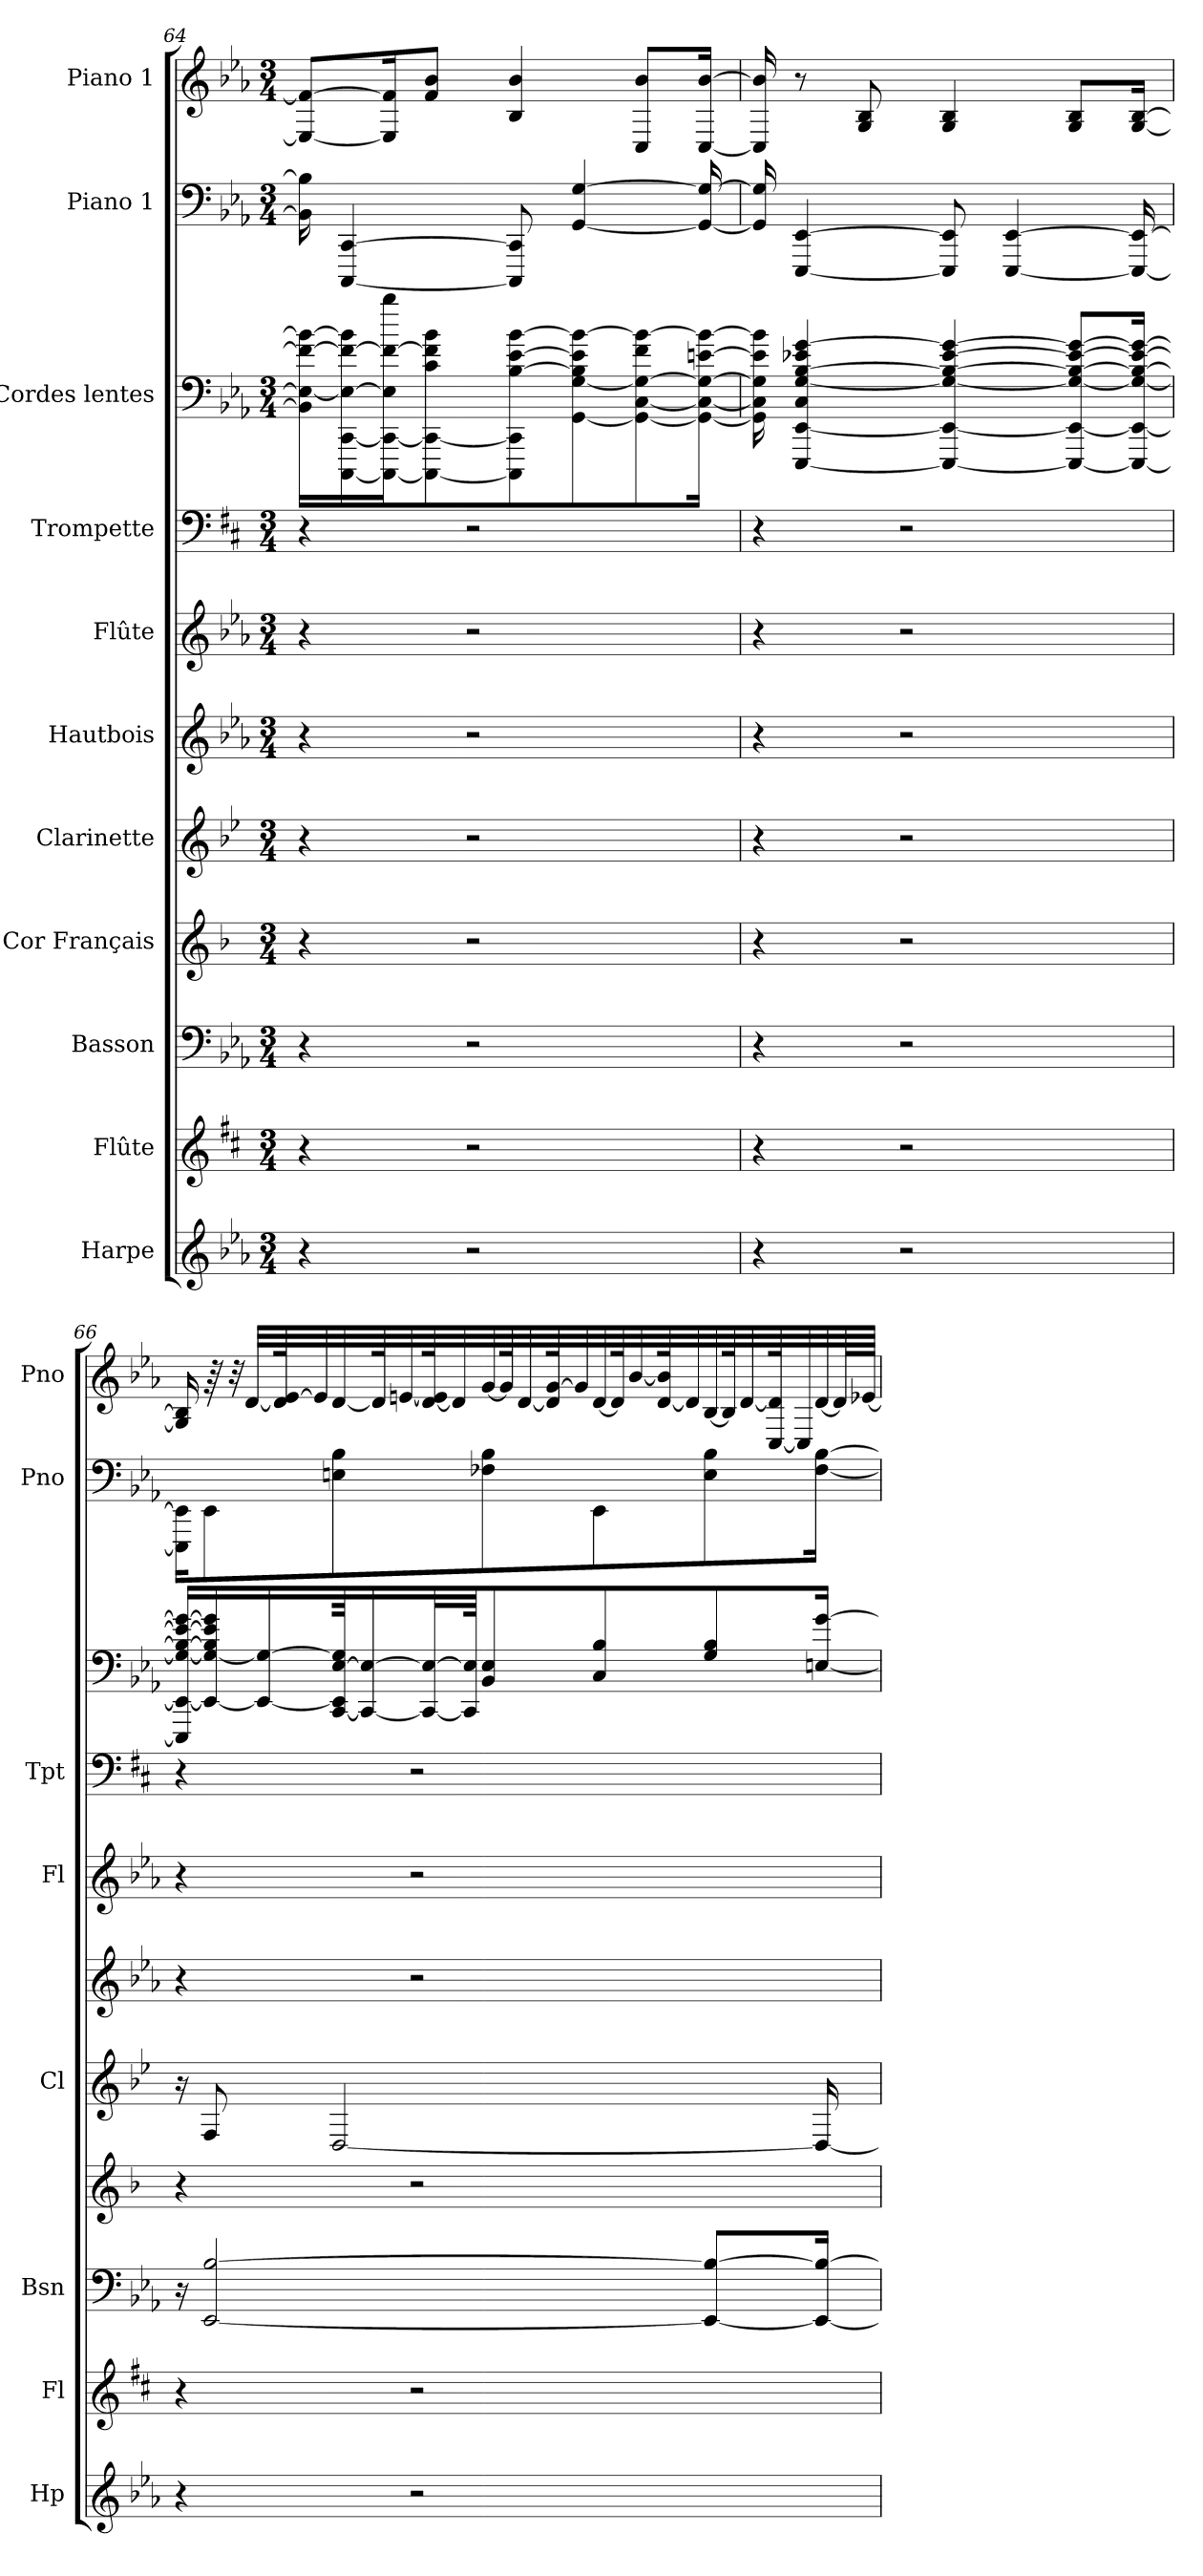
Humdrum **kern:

**kern	**kern	**kern	**kern	**kern	**kern	**kern	**kern	**kern	**kern	**kern
*part11	*part10	*part9	*part8	*part7	*part6	*part5	*part4	*part3	*part2	*part1
*staff11	*staff10	*staff9	*staff8	*staff7	*staff6	*staff5	*staff4	*staff3	*staff2	*staff1
*I"Harpe	*I"Flûte	*I"Basson	*I"Cor Français	*I"Clarinette	*I"Hautbois	*I"Flûte	*I"Trompette	*I"Cordes lentes	*I"Piano 1	*I"Piano 1
*I'Hp	*I'Fl	*I'Bsn	*	*I'Cl	*	*I'Fl	*I'Tpt	*	*I'Pno	*I'Pno
!!LO:PB:g=z
*clefG2	*clefG2	*clefF4	*clefG2	*clefG2	*clefG2	*clefG2	*clefF4	*clefF4	*clefF4	*clefG2
*	*	*	*ITrd4c7	*ITrd1c2	*	*	*ITrd1c2	*	*	*
*k[b-e-a-]	*k[f#c#]	*k[b-e-a-]	*k[b-e-]	*k[b-e-a-d-]	*k[b-e-a-]	*k[b-e-a-]	*k[]	*k[b-e-a-]	*k[b-e-a-]	*k[b-e-a-]
*E-:	*D:	*E-:	*B-:	*A-:	*E-:	*E-:	*C:	*E-:	*E-:	*E-:
*M3/4	*M3/4	*M3/4	*M3/4	*M3/4	*M3/4	*M3/4	*M3/4	*M3/4	*M3/4	*M3/4
=64	=64	=64	=64	=64	=64	=64	=64	=64	=64	=64
4r	4r	4r	4r	4r	4r	4r	4r	16BB-\] 16E-\_ 16f\_ 16b-\_LL	16BB-\] 16B-\]	8E-/_ 8f/_L
.	.	.	.	.	.	.	.	[16CCC\ [16CC\ 16E-\_ 16f\_ 16b-\]	[4CCC/ [4CC/	.
.	.	.	.	.	.	.	.	16CCC\_ 16CC\_ 16E-\] 16f\_ 16bb-\J	.	16E-/] 16f/]K
.	.	.	.	.	.	.	.	8CCC\_ 8CC\_ 8c\ 8f\] 8b-\	.	8f/ 8b-/J
2r	2r	2r	2r	2r	2r	2r	2r	.	.	.
.	.	.	.	.	.	.	.	8CCC\] 8CC\] [8B-\ [8e-\ [8b-\	8CCC/] 8CC/]	4B-/ 4b-/
.	.	.	.	.	.	.	.	[8GG\ [8G\ 8B-\] 8e-\] 8b-\_	[4GG/ [4G/	.
.	.	.	.	.	.	.	.	8GG\_ [8C\ 8G\_ 8f\ 8b-\_	.	8C/ 8b-/L
.	.	.	.	.	.	.	.	16GG\_ 16C\_ 16G\_ [16en\ 16b-\_Jk	16GG/_ 16G/_	[16C/ [16b-/Jk
=65	=65	=65	=65	=65	=65	=65	=65	=65	=65	=65
4r	4r	4r	4r	4r	4r	4r	4r	16GG\] 16C\] 16G\] 16e\] 16b-\]	16GG/] 16G/]	16C/] 16b-/]
.	.	.	.	.	.	.	.	[4EEE-/ [4EE-/ 4C/ [4G/ [4B-/ 4e-X/ [4g/	[4EEE-/ [4EE-/	8r
.	.	.	.	.	.	.	.	.	.	8G/ 8B-/
2r	2r	2r	2r	2r	2r	2r	2r	.	.	.
.	.	.	.	.	.	.	.	4EEE-/_ 4EE-/_ 4G/_ 4B-/_ [4e-/ 4g/_	8EEE-/] 8EE-/]	4G/ 4B-/
.	.	.	.	.	.	.	.	.	[4EEE-/ [4EE-/	.
.	.	.	.	.	.	.	.	8EEE-/_ 8EE-/_ 8G/_ 8B-/_ 8e-/_ 8g/_L	.	8G/ 8B-/L
.	.	.	.	.	.	.	.	16EEE-/_ 16EE-/_ 16G/_ 16B-/_ 16e-/_ 16g/_Jk	16EEE-/_ 16EE-/_	[16G/ [16B-/Jk
=66	=66	=66	=66	=66	=66	=66	=66	=66	=66	=66
4r	4r	16r	4r	16r	4r	4r	4r	16EEE-/] 16EE-/_ 16G/_ 16B-/_ 16e-/_ 16g/_LL	16EEE-\] 16EE-\]KL	16G/] 16B-/]
.	.	[2EE-/ [2B-/	.	8E-/	.	.	.	16EE-/_ 16G/_ 16B-/] 16e-/] 16g/]	8EE-\	64r
.	.	.	.	.	.	.	.	.	.	32r
.	.	.	.	.	.	.	.	.	.	[32d/LLL
.	.	.	.	.	.	.	.	16EE-/_ 16G/_	.	.
.	.	.	.	.	.	.	.	.	.	64d/] [64e-/K
.	.	.	.	.	.	.	.	.	.	32e-/]
.	.	.	.	[2C/	.	.	.	[64CC/ 64EE-/] [64E-/ 64G/]KK	8En\ 8B-\	[32d/
.	.	.	.	.	.	.	.	16CC/_ 16E-/_	.	.
.	.	.	.	.	.	.	.	.	.	64d/K]
.	.	.	.	.	.	.	.	.	.	[32en/
2r	2r	.	2r	.	2r	2r	2r	.	.	.
.	.	.	.	.	.	.	.	32CC/_ 32E-/_L	.	[64d/ 64e/]K
.	.	.	.	.	.	.	.	.	.	32d/]
.	.	.	.	.	.	.	.	64CC/] 64E-/]JJK	.	.
.	.	.	.	.	.	.	.	8BB-/ 8E-/	8F-X\ 8B-\	[32g/
.	.	.	.	.	.	.	.	.	.	64g/K]
.	.	.	.	.	.	.	.	.	.	[32d/
.	.	.	.	.	.	.	.	.	.	64d/] [64g/K
.	.	.	.	.	.	.	.	.	.	32g/]
.	.	.	.	.	.	.	.	8C/ 8B-/	8EE-\	[32d/
.	.	.	.	.	.	.	.	.	.	64d/K]
.	.	.	.	.	.	.	.	.	.	[32b-/
.	.	.	.	.	.	.	.	.	.	[64d/ 64b-/]K
.	.	.	.	.	.	.	.	.	.	32d/]
.	.	8EE-/_ 8B-/_L	.	.	.	.	.	8G/ 8B-/	8E\ 8B-\	[32B-/
.	.	.	.	.	.	.	.	.	.	64B-/K]
.	.	.	.	.	.	.	.	.	.	[32d/
.	.	.	.	.	.	.	.	.	.	[64C/ 64d/]K
.	.	.	.	.	.	.	.	.	.	32C/]
.	.	16EE-/_ 16B-/_Jk	.	16C/_	.	.	.	[16En/ [16g/Jk	[16F-\ [16B-\Jk	[32d/
.	.	.	.	.	.	.	.	.	.	64d/L]
.	.	.	.	.	.	.	.	.	.	[64e-X/JJJJ
=	=	=	=	=	=	=	=	=	=	=
*-	*-	*-	*-	*-	*-	*-	*-	*-	*-	*-
